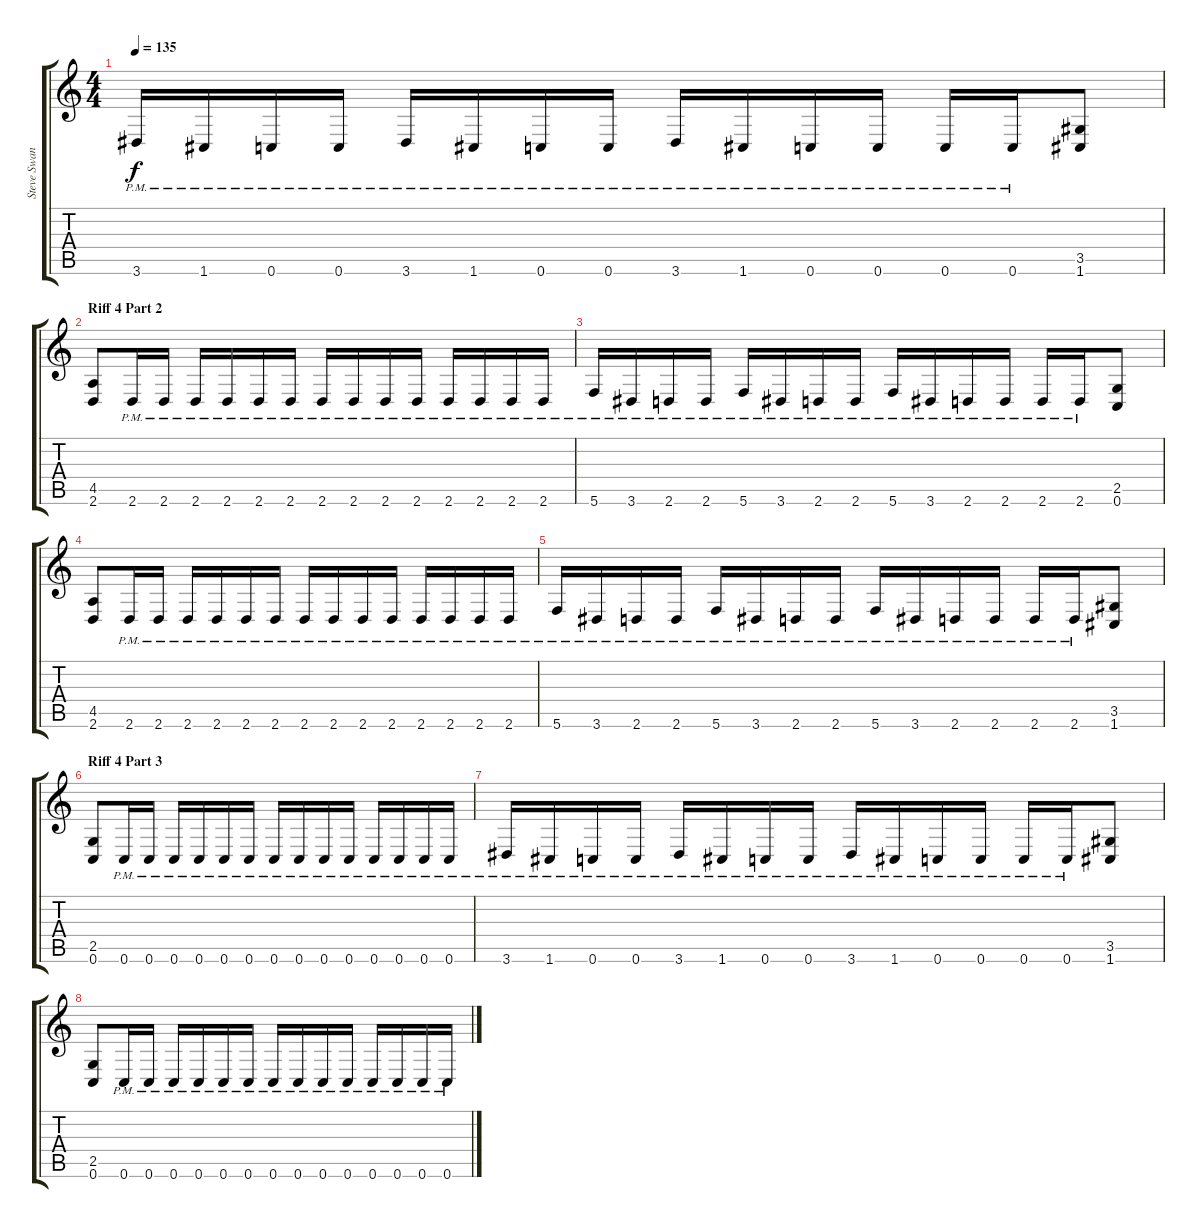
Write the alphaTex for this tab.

\track ("Steve Swanson (Rhytm Guitar)" "Steve Swan") {instrument distortionguitar}
\staff {score tabs}
\tuning (C4 G3 Eb3 Bb2 F2 C2) {hide}
\ts (4 4)
\tempo 135
\clef g2
\ks c
3.6{pm}.16{dy f} 1.6{pm}.16 0.6{pm}.16 0.6{pm}.16 3.6{pm}.16 1.6{pm}.16 0.6{pm}.16 0.6{pm}.16 3.6{pm}.16 1.6{pm}.16 0.6{pm}.16 0.6{pm}.16 0.6{pm}.16 0.6{pm}.16 (3.5 1.6).8 |
\section ("" "Riff 4 Part 2 ")
(4.5 2.6).8 2.6{pm}.16 2.6{pm}.16 2.6{pm}.16 2.6{pm}.16 2.6{pm}.16 2.6{pm}.16 2.6{pm}.16 2.6{pm}.16 2.6{pm}.16 2.6{pm}.16 2.6{pm}.16 2.6{pm}.16 2.6{pm}.16 2.6{pm}.16 |
5.6{pm}.16 3.6{pm}.16 2.6{pm}.16 2.6{pm}.16 5.6{pm}.16 3.6{pm}.16 2.6{pm}.16 2.6{pm}.16 5.6{pm}.16 3.6{pm}.16 2.6{pm}.16 2.6{pm}.16 2.6{pm}.16 2.6{pm}.16 (2.5 0.6).8 |
(4.5 2.6).8 2.6{pm}.16 2.6{pm}.16 2.6{pm}.16 2.6{pm}.16 2.6{pm}.16 2.6{pm}.16 2.6{pm}.16 2.6{pm}.16 2.6{pm}.16 2.6{pm}.16 2.6{pm}.16 2.6{pm}.16 2.6{pm}.16 2.6{pm}.16 |
5.6{pm}.16 3.6{pm}.16 2.6{pm}.16 2.6{pm}.16 5.6{pm}.16 3.6{pm}.16 2.6{pm}.16 2.6{pm}.16 5.6{pm}.16 3.6{pm}.16 2.6{pm}.16 2.6{pm}.16 2.6{pm}.16 2.6{pm}.16 (3.5 1.6).8 |
\section ("" "Riff 4 Part 3")
(2.5 0.6).8 0.6{pm}.16 0.6{pm}.16 0.6{pm}.16 0.6{pm}.16 0.6{pm}.16 0.6{pm}.16 0.6{pm}.16 0.6{pm}.16 0.6{pm}.16 0.6{pm}.16 0.6{pm}.16 0.6{pm}.16 0.6{pm}.16 0.6{pm}.16 |
3.6{pm}.16 1.6{pm}.16 0.6{pm}.16 0.6{pm}.16 3.6{pm}.16 1.6{pm}.16 0.6{pm}.16 0.6{pm}.16 3.6{pm}.16 1.6{pm}.16 0.6{pm}.16 0.6{pm}.16 0.6{pm}.16 0.6{pm}.16 (3.5 1.6).8 |
(2.5 0.6).8 0.6{pm}.16 0.6{pm}.16 0.6{pm}.16 0.6{pm}.16 0.6{pm}.16 0.6{pm}.16 0.6{pm}.16 0.6{pm}.16 0.6{pm}.16 0.6{pm}.16 0.6{pm}.16 0.6{pm}.16 0.6{pm}.16 0.6{pm}.16
